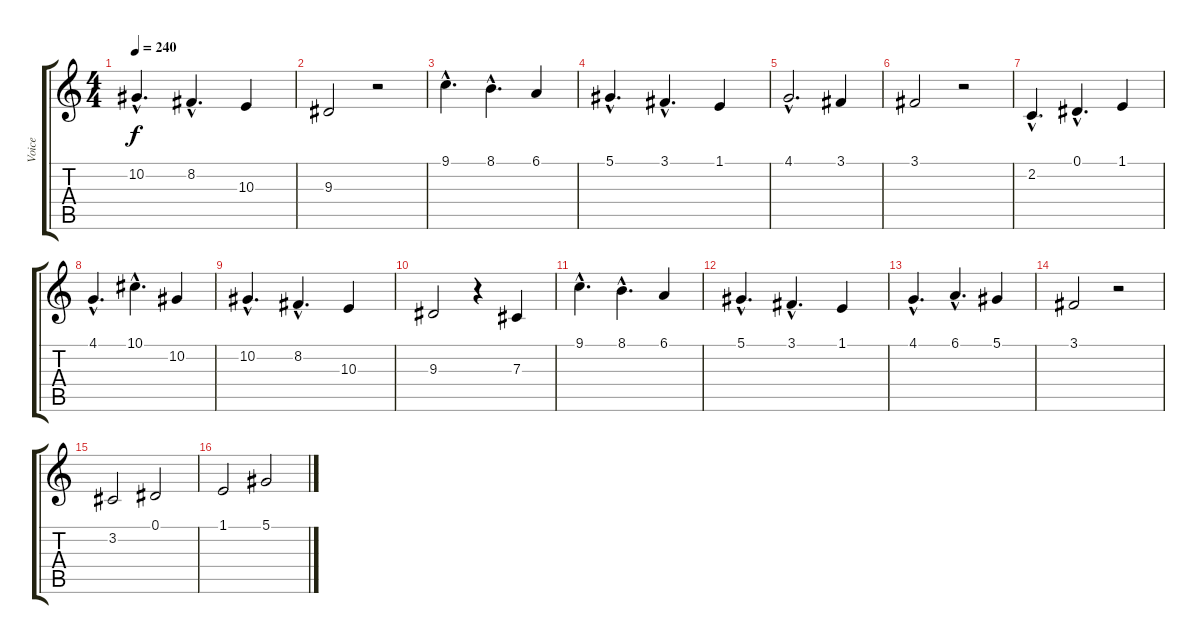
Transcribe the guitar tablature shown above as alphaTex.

\track ("Voice" "Voice") {instrument drawbarorgan}
\staff {score tabs}
\tuning (Eb4 Bb3 Gb3 Db3 Ab2 Eb2) {hide}
\ts (4 4)
\tempo 240
\clef g2
\ks c
10.2{hac}.4{d dy f} 8.2{hac}.4{d} 10.3.4 |
9.3.2 r.2 |
9.1{hac}.4{d} 8.1{hac}.4{d} 6.1.4 |
5.1{hac}.4{d} 3.1{hac}.4{d} 1.1.4 |
4.1{hac}.2{d} 3.1.4 |
3.1.2 r.2 |
2.2{hac}.4{d} 0.1{hac}.4{d} 1.1.4 |
4.1{hac}.4{d} 10.1{hac}.4{d} 10.2.4 |
10.2{hac}.4{d} 8.2{hac}.4{d} 10.3.4 |
9.3.2 r.4 7.3.4 |
9.1{hac}.4{d} 8.1{hac}.4{d} 6.1.4 |
5.1{hac}.4{d} 3.1{hac}.4{d} 1.1.4 |
4.1{hac}.4{d} 6.1{hac}.4{d} 5.1.4 |
3.1.2 r.2 |
3.2.2 0.1.2 |
1.1.2 5.1.2
